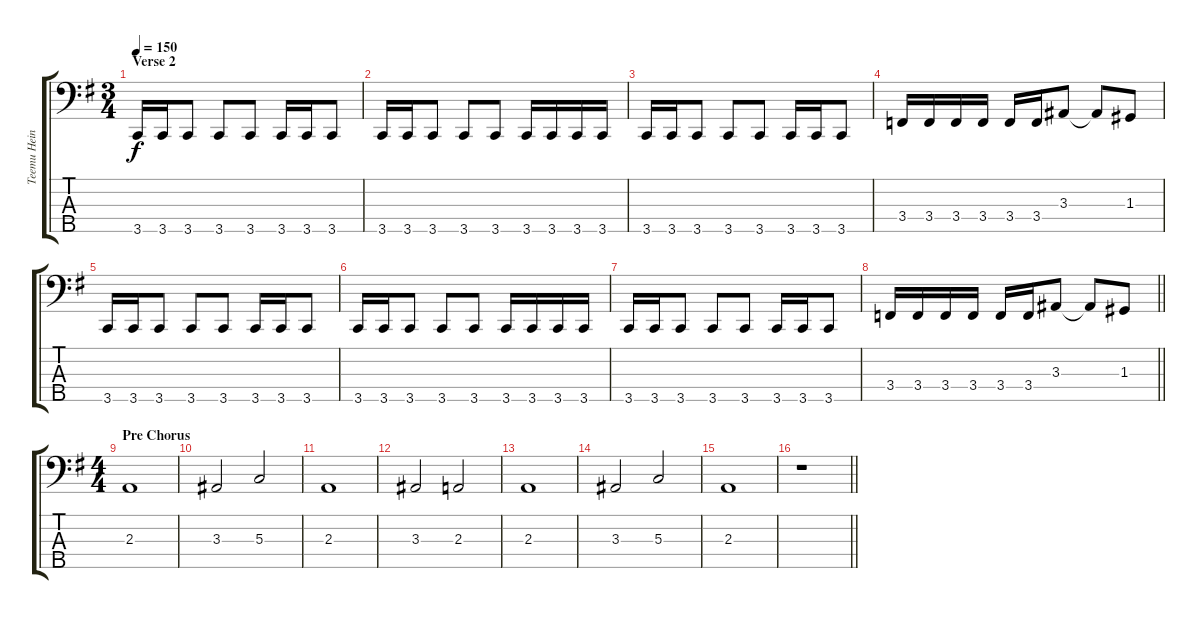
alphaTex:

\track ("Teemu Heinola (bass)" "Teemu Hein") {instrument electricbasspick}
\staff {score tabs}
\tuning (F2 C2 G1 D1 A0) {hide}
\ts (3 4)
\section ("" "Verse 2")
\tempo 150
\clef f4
\ks eminor
3.5.16{dy f} 3.5.16 3.5.8 3.5.8 3.5.8 3.5.16 3.5.16 3.5.8 |
3.5.16 3.5.16 3.5.8 3.5.8 3.5.8 3.5.16 3.5.16 3.5.16 3.5.16 |
3.5.16 3.5.16 3.5.8 3.5.8 3.5.8 3.5.16 3.5.16 3.5.8 |
3.4.16 3.4.16 3.4.16 3.4.16 3.4.16 3.4.16 3.3.8 3.3{t}.8 1.3.8 |
3.5.16 3.5.16 3.5.8 3.5.8 3.5.8 3.5.16 3.5.16 3.5.8 |
3.5.16 3.5.16 3.5.8 3.5.8 3.5.8 3.5.16 3.5.16 3.5.16 3.5.16 |
3.5.16 3.5.16 3.5.8 3.5.8 3.5.8 3.5.16 3.5.16 3.5.8 |
\barLineRight lightlight
3.4.16 3.4.16 3.4.16 3.4.16 3.4.16 3.4.16 3.3.8 3.3{t}.8 1.3.8 |
\ts (4 4)
\section ("" "Pre Chorus")
2.3.1 |
3.3.2 5.3.2 |
2.3.1 |
3.3.2 2.3.2 |
2.3.1 |
3.3.2 5.3.2 |
2.3.1 |
\barLineRight lightlight
r.1
